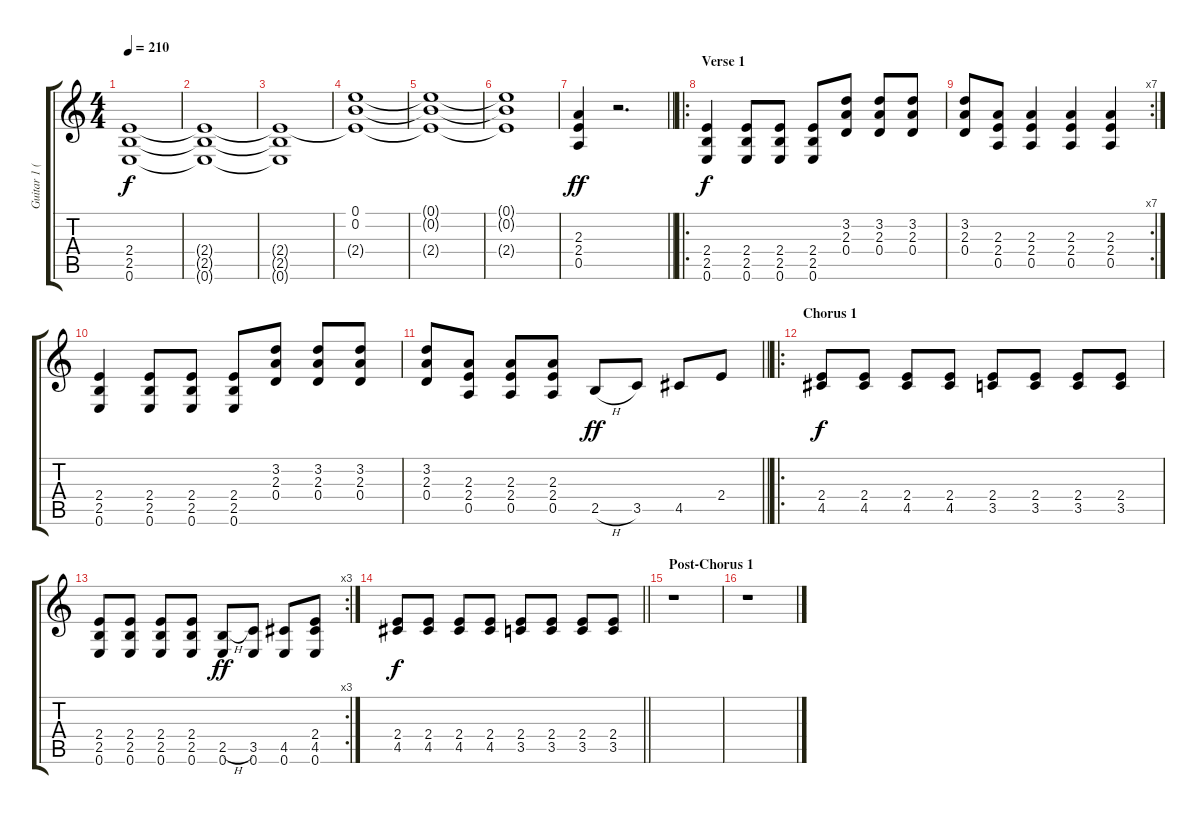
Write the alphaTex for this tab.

\track ("Guitar 1 (Colin)" "Guitar 1 (") {instrument distortionguitar}
\staff {score tabs}
\tuning (E4 B3 G3 D3 A2 E2) {hide}
\ts (4 4)
\tempo 210
\clef g2
\ks c
(2.4{t} 2.5{t} 0.6{t}).1{dy f} |
(2.4{t} 2.5{t} 0.6{t}).1 |
(2.4{t} 2.5{t} 0.6{t}).1 |
(0.1 0.2 2.4{t}).1 |
(0.1{t} 0.2{t} 2.4{t}).1 |
(0.1{t} 0.2{t} 2.4{t}).1 |
\barLineRight lightlight
(2.3 2.4 0.5).4{dy ff} r.2{d} |
\ro
\section ("" "Verse 1")
(2.4 2.5 0.6).4{dy f} (2.4 2.5 0.6).8 (2.4 2.5 0.6).8 (2.4 2.5 0.6).8 (3.2 2.3 0.4).8 (3.2 2.3 0.4).8 (3.2 2.3 0.4).8 |
\rc 7
(3.2 2.3 0.4).8 (2.3 2.4 0.5).8 (2.3 2.4 0.5).4 (2.3 2.4 0.5).4 (2.3 2.4 0.5).4 |
(2.4 2.5 0.6).4 (2.4 2.5 0.6).8 (2.4 2.5 0.6).8 (2.4 2.5 0.6).8 (3.2 2.3 0.4).8 (3.2 2.3 0.4).8 (3.2 2.3 0.4).8 |
\barLineRight lightlight
(3.2 2.3 0.4).8 (2.3 2.4 0.5).8 (2.3 2.4 0.5).8 (2.3 2.4 0.5).8 2.5{h}.8{dy ff} 3.5.8 4.5.8 2.4.8 |
\ro
\section ("" "Chorus 1")
(2.4 4.5).8{dy f} (2.4 4.5).8 (2.4 4.5).8 (2.4 4.5).8 (2.4 3.5).8 (2.4 3.5).8 (2.4 3.5).8 (2.4 3.5).8 |
\rc 3
(2.4 2.5 0.6).8 (2.4 2.5 0.6).8 (2.4 2.5 0.6).8 (2.4 2.5 0.6).8 (2.5{h} 0.6).8{dy ff} (3.5 0.6).8 (4.5 0.6).8 (2.4 4.5 0.6).8 |
\barLineRight lightlight
(2.4 4.5).8{dy f} (2.4 4.5).8 (2.4 4.5).8 (2.4 4.5).8 (2.4 3.5).8 (2.4 3.5).8 (2.4 3.5).8 (2.4 3.5).8 |
\section ("" "Post-Chorus 1")
r.1 |
r.1
